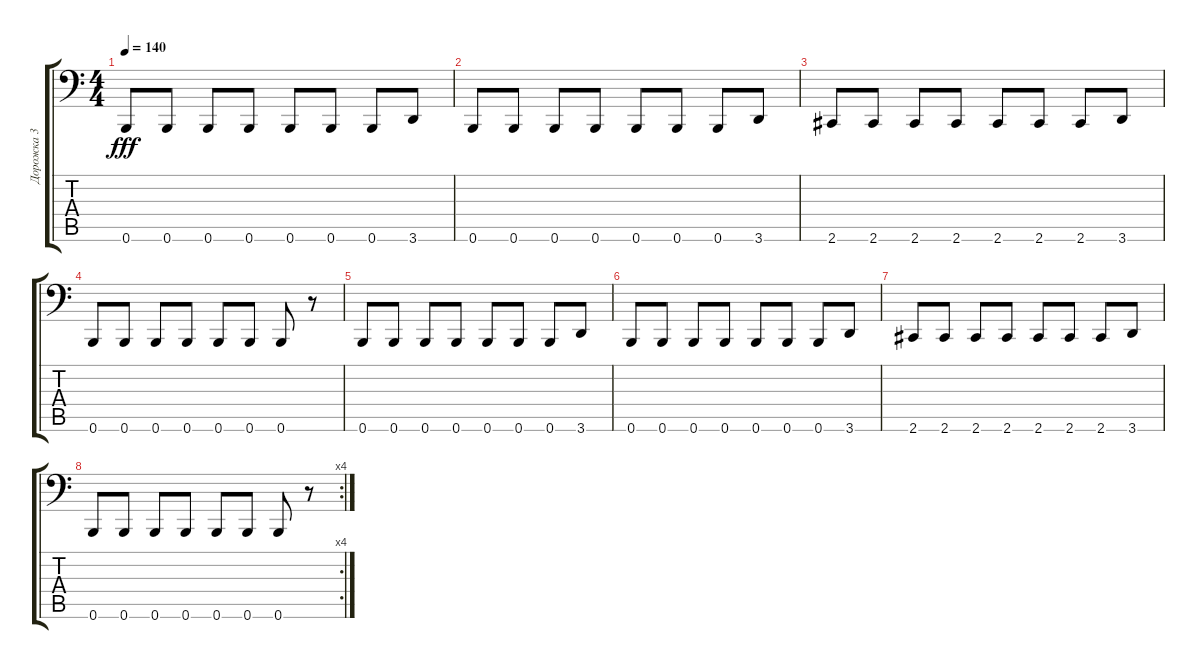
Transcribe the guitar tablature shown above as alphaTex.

\track ("Дорожка 3" "Дорожка 3") {instrument electricbasspick}
\staff {score tabs}
\tuning (B2 Gb2 D2 A1 E1 B0) {hide}
\ts (4 4)
\tempo 140
\clef f4
\ks c
0.6.8{dy fff} 0.6.8 0.6.8 0.6.8 0.6.8 0.6.8 0.6.8 3.6.8 |
0.6.8 0.6.8 0.6.8 0.6.8 0.6.8 0.6.8 0.6.8 3.6.8 |
2.6.8 2.6.8 2.6.8 2.6.8 2.6.8 2.6.8 2.6.8 3.6.8 |
0.6.8 0.6.8 0.6.8 0.6.8 0.6.8 0.6.8 0.6.8 r.8 |
0.6.8 0.6.8 0.6.8 0.6.8 0.6.8 0.6.8 0.6.8 3.6.8 |
0.6.8 0.6.8 0.6.8 0.6.8 0.6.8 0.6.8 0.6.8 3.6.8 |
2.6.8 2.6.8 2.6.8 2.6.8 2.6.8 2.6.8 2.6.8 3.6.8 |
\rc 4
0.6.8 0.6.8 0.6.8 0.6.8 0.6.8 0.6.8 0.6.8 r.8
